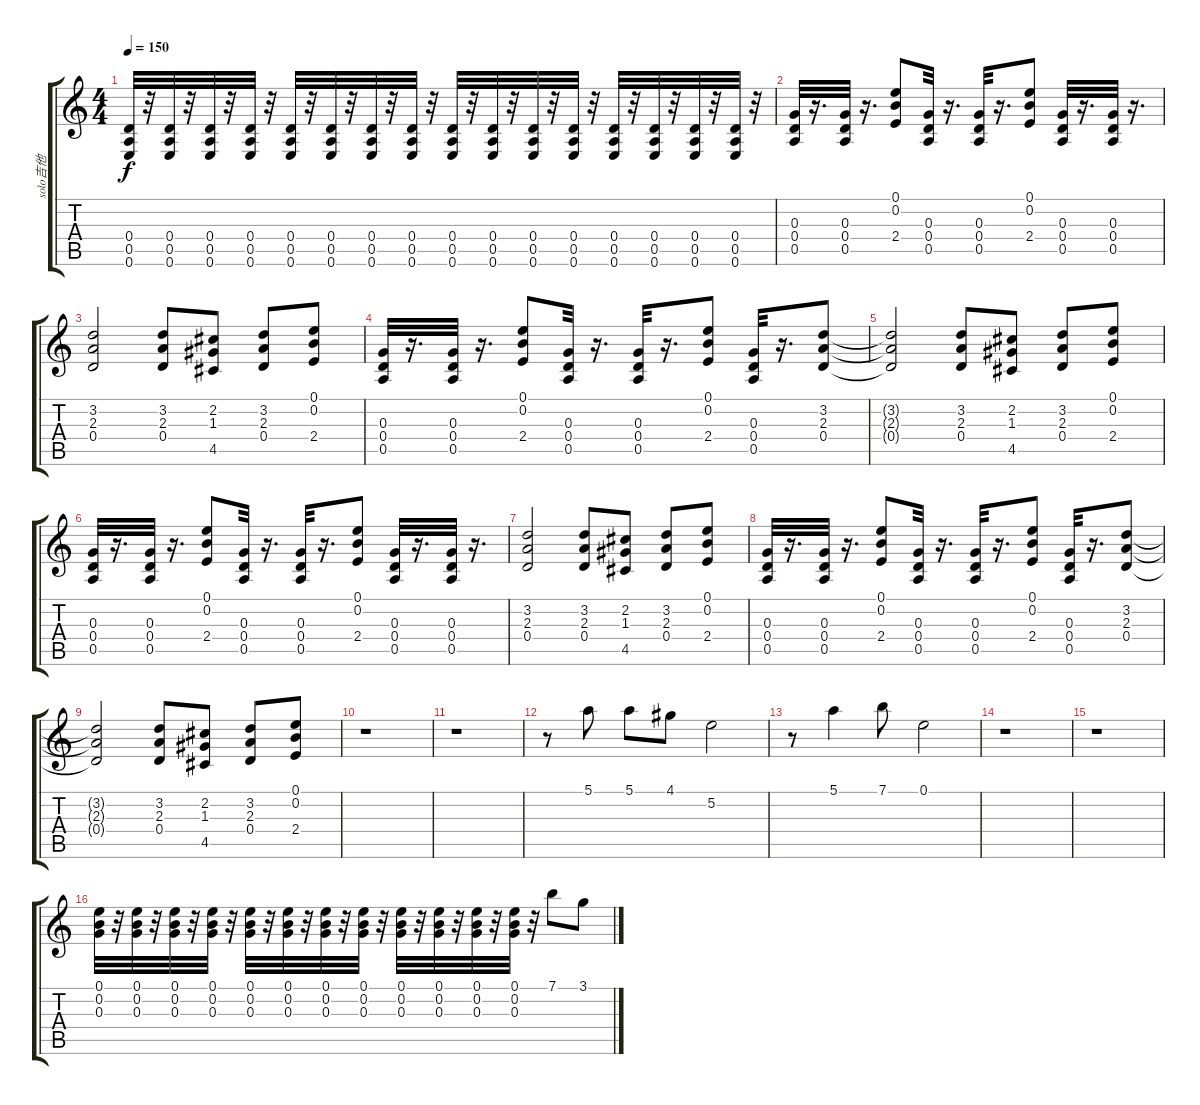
\track ("solo吉他" "solo吉他") {instrument overdrivenguitar}
\staff {score tabs}
\tuning (E4 B3 G3 D3 A2 E2) {hide}
\ts (4 4)
\tempo 150
\clef g2
\ks c
(0.4 0.5 0.6).32{dy f instrument overdrivenguitar} r.32 (0.4 0.5 0.6).32 r.32 (0.4 0.5 0.6).32 r.32 (0.4 0.5 0.6).32 r.32 (0.4 0.5 0.6).32 r.32 (0.4 0.5 0.6).32 r.32 (0.4 0.5 0.6).32 r.32 (0.4 0.5 0.6).32 r.32 (0.4 0.5 0.6).32 r.32 (0.4 0.5 0.6).32 r.32 (0.4 0.5 0.6).32 r.32 (0.4 0.5 0.6).32 r.32 (0.4 0.5 0.6).32 r.32 (0.4 0.5 0.6).32 r.32 (0.4 0.5 0.6).32 r.32 (0.4 0.5 0.6).32 r.32 |
(0.3 0.4 0.5).32 r.16{d} (0.3 0.4 0.5).32 r.16{d} (0.1 0.2 2.4).8 (0.3 0.4 0.5).32 r.16{d} (0.3 0.4 0.5).32 r.16{d} (0.1 0.2 2.4).8 (0.3 0.4 0.5).32 r.16{d} (0.3 0.4 0.5).32 r.16{d} |
(3.2 2.3 0.4).2 (3.2 2.3 0.4).8 (2.2 1.3 4.5).8 (3.2 2.3 0.4).8 (0.1 0.2 2.4).8 |
(0.3 0.4 0.5).32 r.16{d} (0.3 0.4 0.5).32 r.16{d} (0.1 0.2 2.4).8 (0.3 0.4 0.5).32 r.16{d} (0.3 0.4 0.5).32 r.16{d} (0.1 0.2 2.4).8 (0.3 0.4 0.5).32 r.16{d} (3.2 2.3 0.4).8 |
(3.2{t} 2.3{t} 0.4{t}).2 (3.2 2.3 0.4).8 (2.2 1.3 4.5).8 (3.2 2.3 0.4).8 (0.1 0.2 2.4).8 |
(0.3 0.4 0.5).32 r.16{d} (0.3 0.4 0.5).32 r.16{d} (0.1 0.2 2.4).8 (0.3 0.4 0.5).32 r.16{d} (0.3 0.4 0.5).32 r.16{d} (0.1 0.2 2.4).8 (0.3 0.4 0.5).32 r.16{d} (0.3 0.4 0.5).32 r.16{d} |
(3.2 2.3 0.4).2 (3.2 2.3 0.4).8 (2.2 1.3 4.5).8 (3.2 2.3 0.4).8 (0.1 0.2 2.4).8 |
(0.3 0.4 0.5).32 r.16{d} (0.3 0.4 0.5).32 r.16{d} (0.1 0.2 2.4).8 (0.3 0.4 0.5).32 r.16{d} (0.3 0.4 0.5).32 r.16{d} (0.1 0.2 2.4).8 (0.3 0.4 0.5).32 r.16{d} (3.2 2.3 0.4).8 |
(3.2{t} 2.3{t} 0.4{t}).2 (3.2 2.3 0.4).8 (2.2 1.3 4.5).8 (3.2 2.3 0.4).8 (0.1 0.2 2.4).8 |
r.1 |
r.1 |
r.8 5.1.8 5.1.8 4.1.8 5.2.2 |
r.8 5.1.4 7.1.8 0.1.2 |
r.1 |
r.1 |
(0.1 0.2 0.3).32 r.32 (0.1 0.2 0.3).32 r.32 (0.1 0.2 0.3).32 r.32 (0.1 0.2 0.3).32 r.32 (0.1 0.2 0.3).32 r.32 (0.1 0.2 0.3).32 r.32 (0.1 0.2 0.3).32 r.32 (0.1 0.2 0.3).32 r.32 (0.1 0.2 0.3).32 r.32 (0.1 0.2 0.3).32 r.32 (0.1 0.2 0.3).32 r.32 (0.1 0.2 0.3).32 r.32 7.1.8 3.1.8
